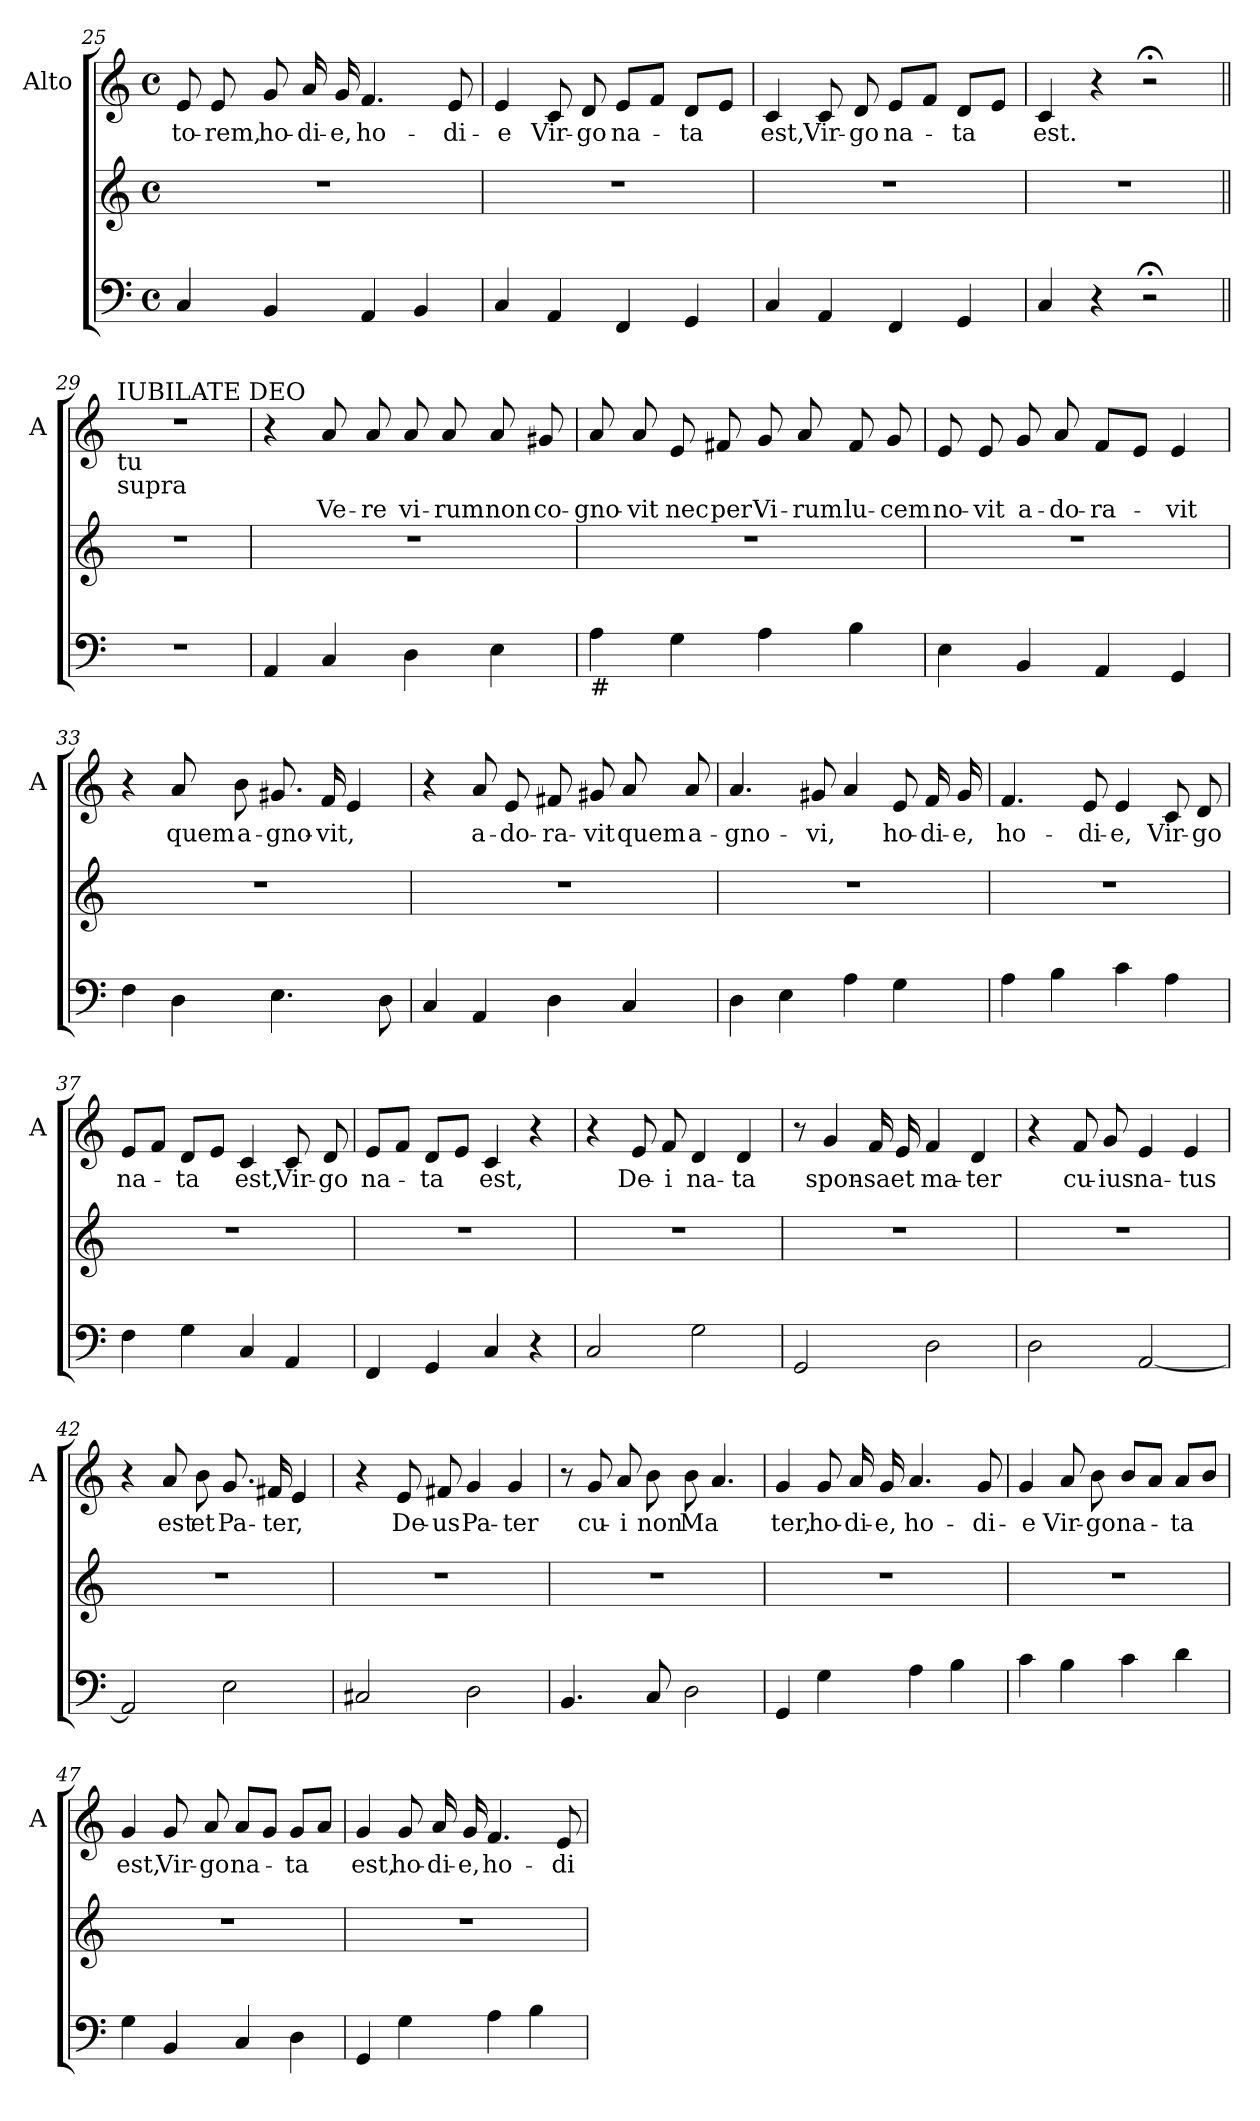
**kern	**kern	**kern	**text
*part2	*part2	*part1	*part1
*staff3	*staff2	*staff1	*staff1
*	*	*I"Alto	*
*	*	*I'A	*
*clefF4	*clefG2	*clefG2	*
*k[]	*k[]	*k[]	*
*C:	*C:	*C:	*
*M4/4	*M4/4	*M4/4	*
*met(c)	*met(c)	*met(c)	*
=25	=25	=25	=25
!	!	!	!LO:LY:b
4C/	1r	8e/	-to-
!	!	!	!LO:LY:b
.	.	8e/	-rem,
!	!	!	!LO:LY:b
4BB/	.	8g/	ho-
!	!	!	!LO:LY:b
.	.	16a/	-di-
!	!	!	!LO:LY:b
.	.	16g/	-e,
!	!	!	!LO:LY:b
4AA/	.	4.f/	ho-
4BB/	.	.	.
!	!	!	!LO:LY:b
.	.	8e/	-di-
=26	=26	=26	=26
!	!	!	!LO:LY:b
4C/	1r	4e/	-e
!	!	!	!LO:LY:b
4AA/	.	8c/	Vir-
!	!	!	!LO:LY:b
.	.	8d/	-go
!	!	!	!LO:LY:b
4FF/	.	8e/L	na-
.	.	8f/J	.
!	!	!	!LO:LY:b
4GG/	.	8d/L	-ta
.	.	8e/J	.
!!LO:LB:g=z
=27	=27	=27	=27
!	!	!	!LO:LY:b
4C/	1r	4c/	est,
!	!	!	!LO:LY:b
4AA/	.	8c/	Vir-
!	!	!	!LO:LY:b
.	.	8d/	-go
!	!	!	!LO:LY:b
4FF/	.	8e/L	na-
.	.	8f/J	.
!	!	!	!LO:LY:b
4GG/	.	8d/L	-ta
.	.	8e/J	.
=28	=28	=28	=28
!	!	!	!LO:LY:b
4C/	1r	4c/	est.
4r	.	4r	.
2r;<	.	2r;<	.
=29||	=29||	=29||	=29||
!	!	!LO:TX:a:t=IUBILATE DEO	!
!	!	!LO:TX:b:t=tu\nsupra	!
1r	1r	1r	.
!!LO:PB:g=z
=30	=30	=30	=30
4AA/	1r	4r	.
!	!	!	!LO:LY:b
4C/	.	8a/	Ve-
!	!	!	!LO:LY:b
.	.	8a/	-re
!	!	!	!LO:LY:b
4D\	.	8a/	vi-
!	!	!	!LO:LY:b
.	.	8a/	-rum
!	!	!	!LO:LY:b
4E\	.	8a/	non
!	!	!	!LO:LY:b
.	.	8g#X/	co-
=31	=31	=31	=31
!LO:TX:b:t=#	!	!	!
!	!	!	!LO:LY:b
4A\	1r	8a/	-gno-
!	!	!	!LO:LY:b
.	.	8a/	-vit
!	!	!	!LO:LY:b
4G\	.	8e/	nec
!	!	!	!LO:LY:b
.	.	8f#X/	per
!	!	!	!LO:LY:b
4A\	.	8g/	Vi-
!	!	!	!LO:LY:b
.	.	8a/	-rum
!	!	!	!LO:LY:b
4B\	.	8f#/	lu-
!	!	!	!LO:LY:b
.	.	8g/	-cem
=32	=32	=32	=32
!	!	!	!LO:LY:b
4E\	1r	8e/	no-
!	!	!	!LO:LY:b
.	.	8e/	-vit
!	!	!	!LO:LY:b
4BB/	.	8g/	a-
!	!	!	!LO:LY:b
.	.	8a/	-do-
!	!	!	!LO:LY:b
4AA/	.	8f/L	-ra-
.	.	8e/J	.
!	!	!	!LO:LY:b
4GG/	.	4e/	-vit
!!LO:LB:g=z
=33	=33	=33	=33
4F\	1r	4r	.
!	!	!	!LO:LY:b
4D\	.	8a/	quem
!	!	!	!LO:LY:b
.	.	8b\	a-
!	!	!	!LO:LY:b
4.E\	.	8.g#X/	-gno-
!	!	!	!LO:LY:b
.	.	16f/	-vit,
.	.	4e/	.
8D\	.	.	.
=34	=34	=34	=34
4C/	1r	4r	.
!	!	!	!LO:LY:b
4AA/	.	8a/	a-
!	!	!	!LO:LY:b
.	.	8e/	-do-
!	!	!	!LO:LY:b
4D\	.	8f#X/	-ra-
!	!	!	!LO:LY:b
.	.	8g#X/	-vit
!	!	!	!LO:LY:b
4C/	.	8a/	quem
!	!	!	!LO:LY:b
.	.	8a/	a-
=35	=35	=35	=35
!	!	!	!LO:LY:b
4D\	1r	4.a/	-gno-
4E\	.	.	.
!	!	!	!LO:LY:b
.	.	8g#X/	-vi,
4A\	.	4a/	.
!	!	!	!LO:LY:b
4G\	.	8e/	ho-
!	!	!	!LO:LY:b
.	.	16f/	-di-
!	!	!	!LO:LY:b
.	.	16g#/	-e,
!!LO:LB:g=z
=36	=36	=36	=36
!	!	!	!LO:LY:b
4A\	1r	4.f/	ho-
4B\	.	.	.
!	!	!	!LO:LY:b
.	.	8e/	-di-
!	!	!	!LO:LY:b
4c\	.	4e/	-e,
!	!	!	!LO:LY:b
4A\	.	8c/	Vir-
!	!	!	!LO:LY:b
.	.	8d/	-go
=37	=37	=37	=37
!	!	!	!LO:LY:b
4F\	1r	8e/L	na-
.	.	8f/J	.
!	!	!	!LO:LY:b
4G\	.	8d/L	-ta
.	.	8e/J	.
!	!	!	!LO:LY:b
4C/	.	4c/	est,
!	!	!	!LO:LY:b
4AA/	.	8c/	Vir-
!	!	!	!LO:LY:b
.	.	8d/	-go
=38	=38	=38	=38
!	!	!	!LO:LY:b
4FF/	1r	8e/L	na-
.	.	8f/J	.
!	!	!	!LO:LY:b
4GG/	.	8d/L	-ta
.	.	8e/J	.
!	!	!	!LO:LY:b
4C/	.	4c/	est,
4r	.	4r	.
=39	=39	=39	=39
2C/	1r	4r	.
!	!	!	!LO:LY:b
.	.	8e/	De-
!	!	!	!LO:LY:b
.	.	8f/	-i
!	!	!	!LO:LY:b
2G\	.	4d/	na-
!	!	!	!LO:LY:b
.	.	4d/	-ta
!!LO:LB:g=z
=40	=40	=40	=40
2GG/	1r	8r	.
!	!	!	!LO:LY:b
.	.	4g/	spon-
!	!	!	!LO:LY:b
.	.	16f/	-sa
!	!	!	!LO:LY:b
.	.	16e/	et
!	!	!	!LO:LY:b
2D\	.	4f/	ma-
!	!	!	!LO:LY:b
.	.	4d/	-ter
=41	=41	=41	=41
2D\	1r	4r	.
!	!	!	!LO:LY:b
.	.	8f/	cu-
!	!	!	!LO:LY:b
.	.	8g/	-ius
!	!	!	!LO:LY:b
[2AA/	.	4e/	na-
!	!	!	!LO:LY:b
.	.	4e/	-tus
=42	=42	=42	=42
2AA/]	1r	4r	.
!	!	!	!LO:LY:b
.	.	8a/	est
!	!	!	!LO:LY:b
.	.	8b\	et
!	!	!	!LO:LY:b
2E\	.	8.g/	Pa-
!	!	!	!LO:LY:b
.	.	16f#X/	-ter,
.	.	4e/	.
=43	=43	=43	=43
2C#X/	1r	4r	.
!	!	!	!LO:LY:b
.	.	8e/	De-
!	!	!	!LO:LY:b
.	.	8f#X/	-us
!	!	!	!LO:LY:b
2D\	.	4g/	Pa-
!	!	!	!LO:LY:b
.	.	4g/	-ter
!!LO:PB:g=z
=44	=44	=44	=44
4.BB/	1r	8r	.
!	!	!	!LO:LY:b
.	.	8g/	cu-
!	!	!	!LO:LY:b
.	.	8a/	-i
!	!	!	!LO:LY:b
8C/	.	8b\	non
!	!	!	!LO:LY:b
2D\	.	8b\	Ma
.	.	4.a/	.
=45	=45	=45	=45
!	!	!	!LO:LY:b
4GG/	1r	4g/	ter,
!	!	!	!LO:LY:b
4G\	.	8g/	ho-
!	!	!	!LO:LY:b
.	.	16a/	-di-
!	!	!	!LO:LY:b
.	.	16g/	-e,
!	!	!	!LO:LY:b
4A\	.	4.a/	ho-
4B\	.	.	.
!	!	!	!LO:LY:b
.	.	8g/	-di-
=46	=46	=46	=46
!	!	!	!LO:LY:b
4c\	1r	4g/	-e
!	!	!	!LO:LY:b
4B\	.	8a/	Vir-
!	!	!	!LO:LY:b
.	.	8b\	-go
!	!	!	!LO:LY:b
4c\	.	8b/L	na-
.	.	8a/J	.
!	!	!	!LO:LY:b
4d\	.	8a/L	-ta
.	.	8b/J	.
=47	=47	=47	=47
!	!	!	!LO:LY:b
4G\	1r	4g/	est,
!	!	!	!LO:LY:b
4BB/	.	8g/	Vir-
!	!	!	!LO:LY:b
.	.	8a/	-go
!	!	!	!LO:LY:b
4C/	.	8a/L	na-
.	.	8g/J	.
!	!	!	!LO:LY:b
4D\	.	8g/L	-ta
.	.	8a/J	.
!!LO:LB:g=z
=48	=48	=48	=48
!	!	!	!LO:LY:b
4GG/	1r	4g/	est,
!	!	!	!LO:LY:b
4G\	.	8g/	ho-
!	!	!	!LO:LY:b
.	.	16a/	-di-
!	!	!	!LO:LY:b
.	.	16g/	-e,
!	!	!	!LO:LY:b
4A\	.	4.f/	ho-
4B\	.	.	.
!	!	!	!LO:LY:b
.	.	8e/	-di-
=	=	=	=
*-	*-	*-	*-
